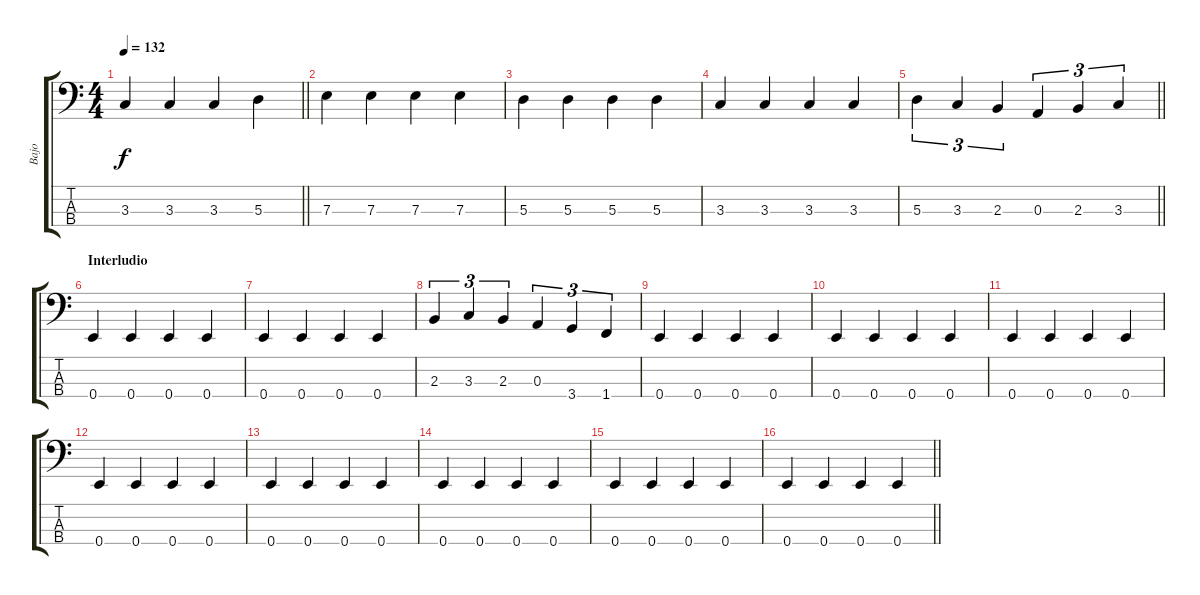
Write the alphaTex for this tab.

\track ("Bajo" "Bajo") {instrument electricbasspick}
\staff {score tabs}
\tuning (G2 D2 A1 E1) {hide}
\ts (4 4)
\tempo 132
\clef f4
\barLineRight lightlight
\ks c
3.3.4{dy f} 3.3.4 3.3.4 5.3.4 |
7.3.4 7.3.4 7.3.4 7.3.4 |
5.3.4 5.3.4 5.3.4 5.3.4 |
3.3.4 3.3.4 3.3.4 3.3.4 |
\barLineRight lightlight
5.3.4{tu (3 2)} 3.3.4{tu (3 2)} 2.3.4{tu (3 2)} 0.3.4{tu (3 2)} 2.3.4{tu (3 2)} 3.3.4{tu (3 2)} |
\section ("" "Interludio")
0.4.4 0.4.4 0.4.4 0.4.4 |
0.4.4 0.4.4 0.4.4 0.4.4 |
2.3.4{tu (3 2)} 3.3.4{tu (3 2)} 2.3.4{tu (3 2)} 0.3.4{tu (3 2)} 3.4.4{tu (3 2)} 1.4.4{tu (3 2)} |
0.4.4 0.4.4 0.4.4 0.4.4 |
0.4.4 0.4.4 0.4.4 0.4.4 |
0.4.4 0.4.4 0.4.4 0.4.4 |
0.4.4 0.4.4 0.4.4 0.4.4 |
0.4.4 0.4.4 0.4.4 0.4.4 |
0.4.4 0.4.4 0.4.4 0.4.4 |
0.4.4 0.4.4 0.4.4 0.4.4 |
\barLineRight lightlight
0.4.4 0.4.4 0.4.4 0.4.4
